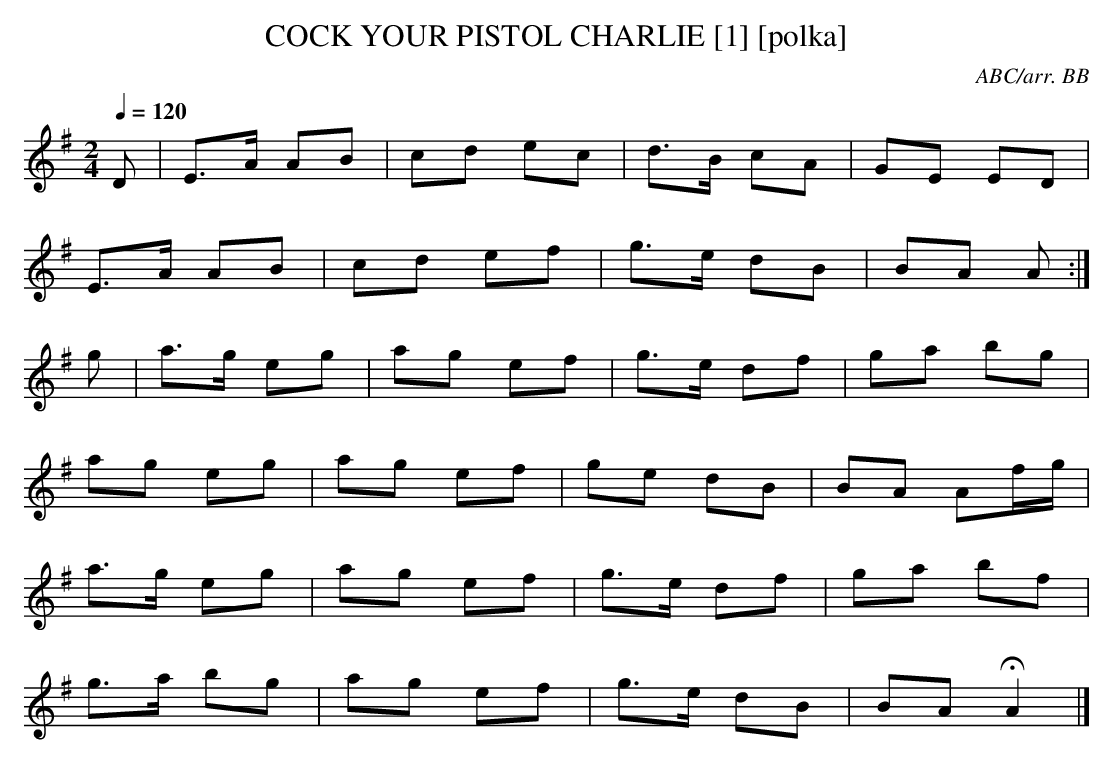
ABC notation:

X:1
T:COCK YOUR PISTOL CHARLIE [1] [polka]
C:ABC/arr. BB
Q:1/4=120
L:1/8
M:2/4
K:Ador
D|E>A AB|cd ec|d>B cA|GE ED|
E>A AB|cd ef|g>e dB|BA A:|
g|a>g eg|ag ef|g>e df|ga bg|
ag eg|ag ef|ge dB|BA Af/g/|
a>g eg|ag ef|g>e df|ga bf|
g>a bg|ag ef|g>e dB|BA HA2|]
